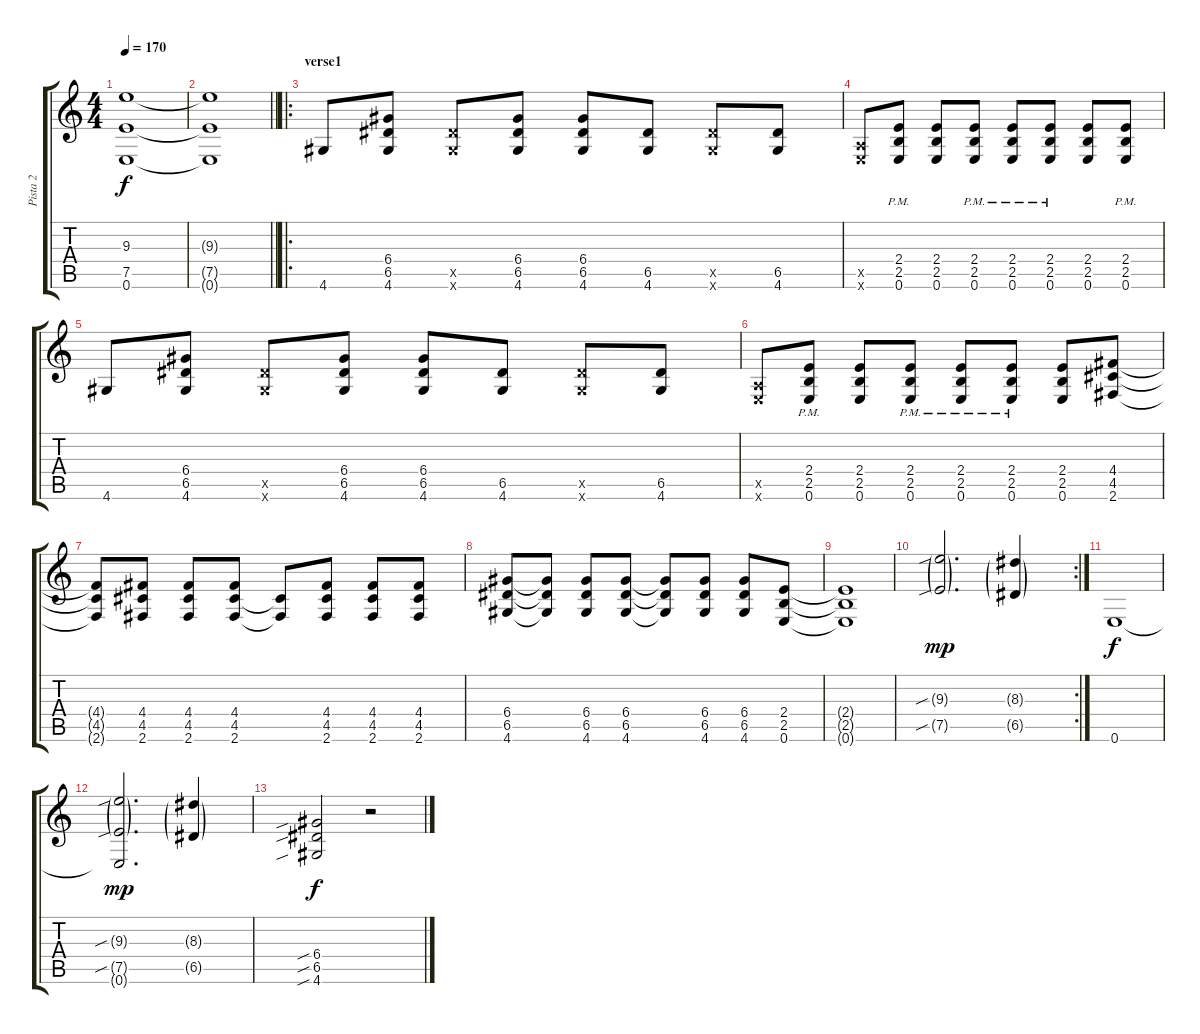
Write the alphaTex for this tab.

\track ("Pista 2" "Pista 2") {instrument distortionguitar}
\staff {score tabs}
\tuning (E4 B3 G3 D3 A2 E2) {hide}
\ts (4 4)
\tempo 170
\clef g2
\ks c
(9.3{t} 7.5{t} 0.6{t}).1{dy f} |
\barLineRight lightlight
(9.3{t} 7.5{t} 0.6{t}).1 |
\ro
\section ("" "verse1")
4.6.8 (6.4 6.5 4.6).8 (6.5{x} 4.6{x}).8 (6.4 6.5 4.6).8 (6.4 6.5 4.6).8 (6.5 4.6).8 (6.5{x} 4.6{x}).8 (6.5 4.6).8 |
(0.5{x} 0.6{x}).8 (2.4 2.5{pm} 0.6{pm}).8 (2.4 2.5 0.6).8 (2.4 2.5{pm} 0.6{pm}).8 (2.4 2.5{pm} 0.6{pm}).8 (2.4 2.5{pm} 0.6{pm}).8 (2.4 2.5 0.6).8 (2.4 2.5{pm} 0.6{pm}).8 |
4.6.8 (6.4 6.5 4.6).8 (6.5{x} 4.6{x}).8 (6.4 6.5 4.6).8 (6.4 6.5 4.6).8 (6.5 4.6).8 (6.5{x} 4.6{x}).8 (6.5 4.6).8 |
(0.5{x} 0.6{x}).8 (2.4 2.5{pm} 0.6{pm}).8 (2.4 2.5 0.6).8 (2.4 2.5{pm} 0.6{pm}).8 (2.4 2.5{pm} 0.6{pm}).8 (2.4 2.5{pm} 0.6{pm}).8 (2.4 2.5 0.6).8 (4.4 4.5 2.6).8 |
(4.4{t} 4.5{t} 2.6{t}).8 (4.4 4.5 2.6).8 (4.4 4.5 2.6).8 (4.4 4.5 2.6).8 (4.5{t} 2.6{t}).8 (4.4 4.5 2.6).8 (4.4 4.5 2.6).8 (4.4 4.5 2.6).8 |
(6.4 6.5 4.6).8 (6.4{t} 6.5{t} 4.6{t}).8 (6.4 6.5 4.6).8 (6.4 6.5 4.6).8 (6.4{t} 6.5{t} 4.6{t}).8 (6.4 6.5 4.6).8 (6.4 6.5 4.6).8 (2.4 2.5 0.6).8 |
(2.4{t} 2.5{t} 0.6{t}).1 |
\rc 2
(9.3{sib g} 7.5{sib g}).2{d dy mp} (8.3{g} 6.5{g}).4 |
0.6.1{dy f} |
(9.3{sib g} 7.5{sib g} 0.6{t}).2{d dy mp} (8.3{g} 6.5{g}).4 |
(6.4{sib} 6.5{sib} 4.6{sib}).2{dy f} r.2
